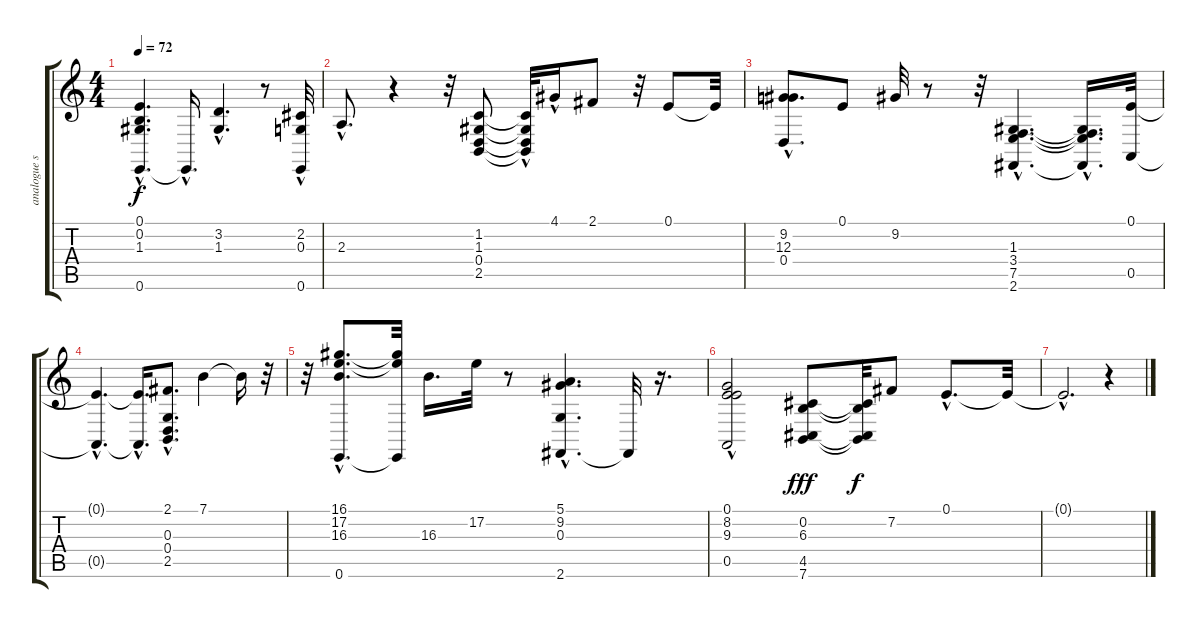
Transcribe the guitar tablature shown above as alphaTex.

\track ("analogue strings (synstr2)" "analogue s") {instrument synthstrings2}
\staff {score tabs}
\tuning (E4 B3 G3 D3 A2 E2) {hide}
\ts (4 4)
\tempo 72
\clef g2
\ks c
(0.1 0.2 1.3 0.6{hac}).4{d dy f} 0.6{hac t}.16{d} (3.2 1.3{hac}).4{d} r.8 (2.2{hac} 0.3{hac} 0.6{hac}).32 |
2.3{hac}.8{d} r.4 r.32 (1.2 1.3 0.4 2.5).8 (1.2{t} 1.3{hac t} 0.4{hac t} 2.5{hac t}).32 4.1{hac}.16 2.1.8 r.32 0.1.8 0.1{t}.32 |
(9.2{hac} 12.3{hac} 0.4).8{d} 0.1.8 9.2.32 r.8 r.32 (1.3{hac} 3.4{hac} 7.5{hac} 2.6{hac}).4{d} (1.3{t} 3.4{t} 7.5{hac t} 2.6{hac t}).16{d} (0.1 0.5).32 |
(0.1{hac t} 0.5{hac t}).4{d} (0.1{hac t} 0.5{hac t}).16{d} (2.1{hac} 0.3 0.4 2.5).8{d} 7.1.4 7.1{t}.16 r.32 |
r.32 (16.1{hac} 17.2{hac} 16.3 0.6{hac}).8{d} (16.1{t} 17.2{t} 0.6{t}).32 16.3.16{d} 17.2.32 r.8 (5.1 9.2{hac} 0.3{hac} 2.6{hac}).4{d} 2.6{t}.32 r.16{d} |
(0.1{hac} 8.2{hac} 9.3{hac} 0.5).2 (0.2 6.3 4.5 7.6).8{dy fff} (0.2{t} 6.3{t} 4.5{t} 7.6{t}).32{dy f} 7.2.8 0.1{hac}.8{d} 0.1{t}.32 |
0.1{hac t}.2{d} r.4
